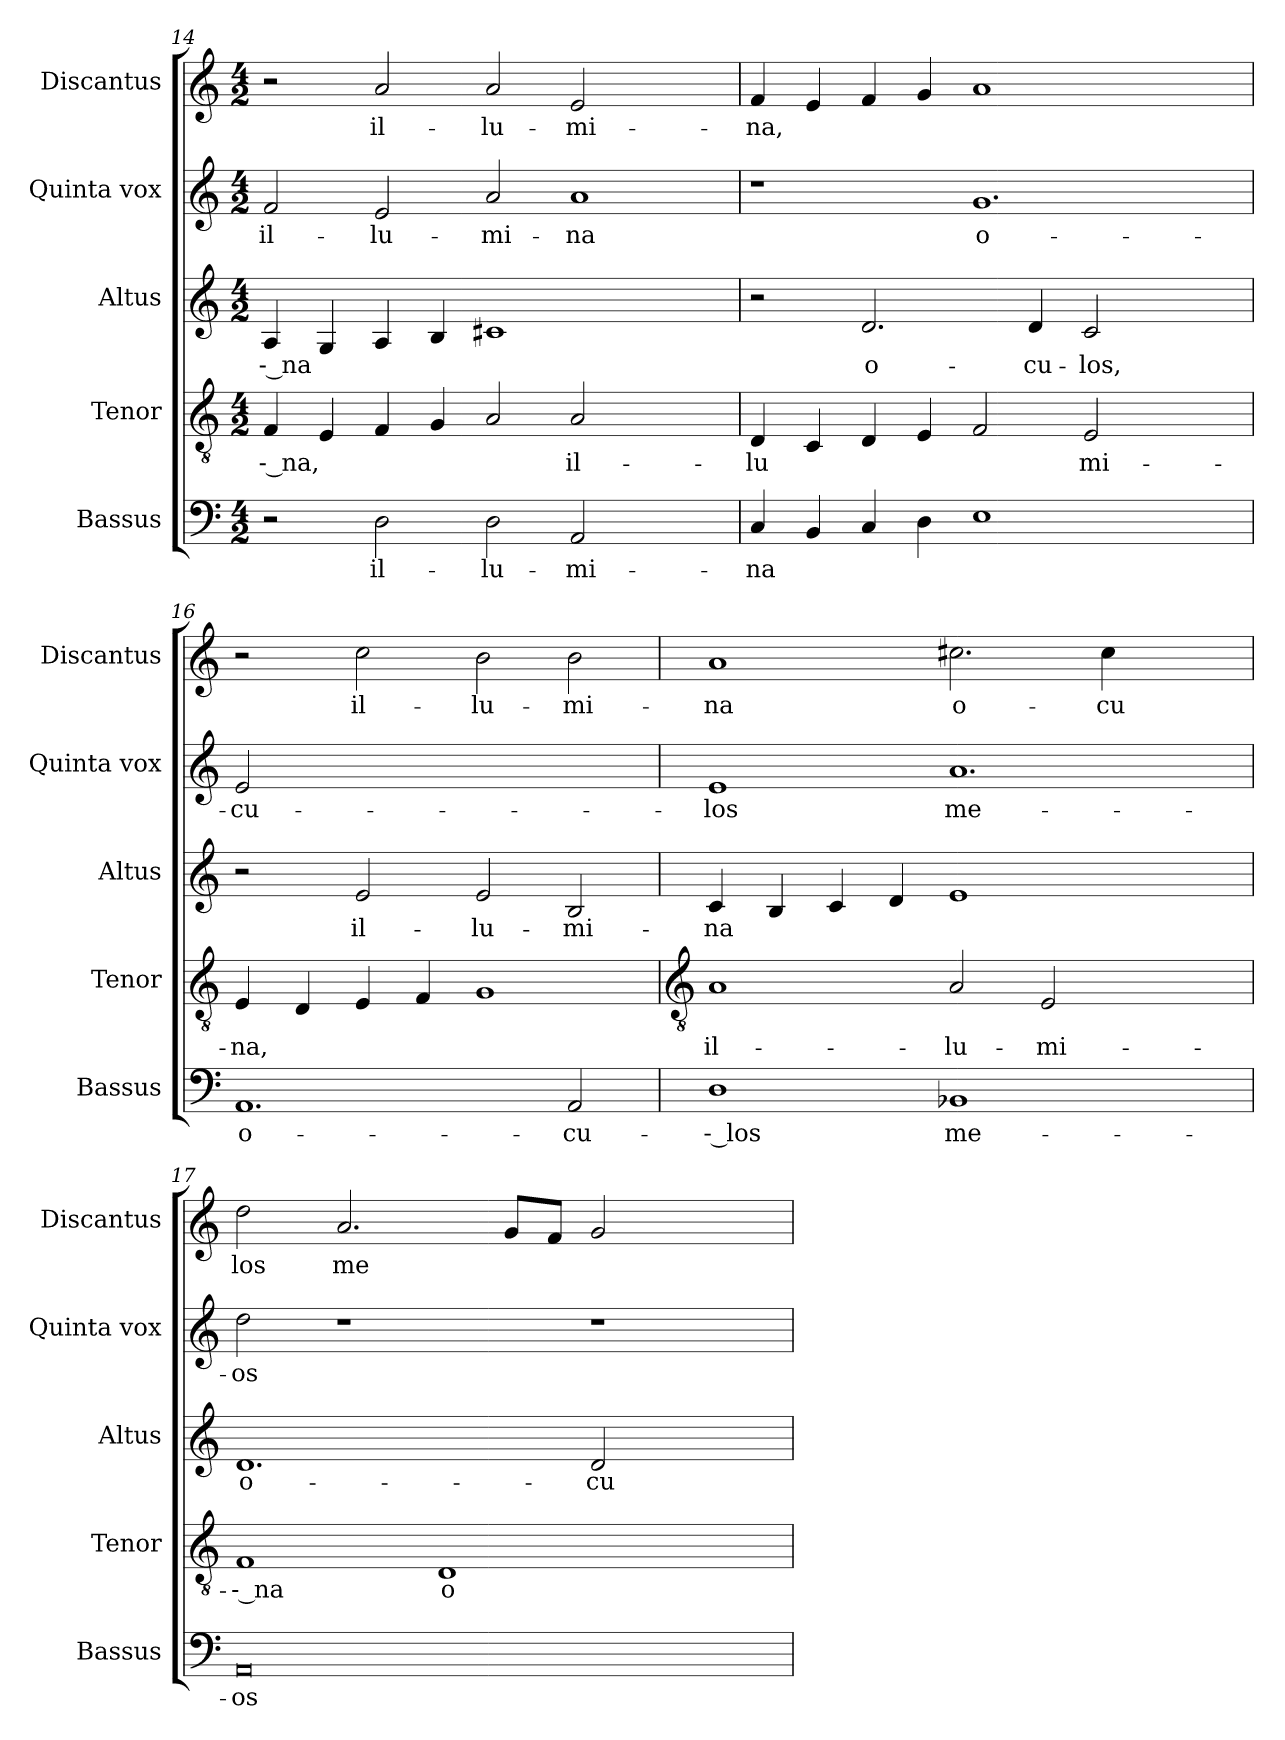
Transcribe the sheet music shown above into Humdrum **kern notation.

**kern	**text	**kern	**text	**kern	**text	**kern	**text	**kern	**text
*part5	*part5	*part4	*part4	*part3	*part3	*part2	*part2	*part1	*part1
*staff5	*staff5	*staff4	*staff4	*staff3	*staff3	*staff2	*staff2	*staff1	*staff1
*I"Bassus	*	*I"Tenor	*	*I"Altus	*	*I"Quinta vox	*	*I"Discantus	*
*I'Bassus	*	*I'Tenor	*	*I'Altus	*	*I'Quinta vox	*	*I'Discantus	*
*clefF4	*	*clefGv2	*	*clefG2	*	*clefG2	*	*clefG2	*
*k[]	*	*k[]	*	*k[]	*	*k[]	*	*k[]	*
*C:	*	*C:	*	*C:	*	*C:	*	*C:	*
*M4/2	*	*M4/2	*	*M4/2	*	*M4/2	*	*M4/2	*
=14	=14	=14	=14	=14	=14	=14	=14	=14	=14
!	!	!	!LO:LY:b	!	!LO:LY:b	!	!LO:LY:b	!	!
*	*	*^	*	*	*	*	*	*	*
2r	.	4F	2ryy	-- na,	4A	-- na	2f	il-	2r	.
.	.	4E	.	.	4G	.	.	.	.	.
!	!LO:LY:b	!	!	!	!	!	!	!LO:LY:b	!	!LO:LY:b
2D	il-	4F	0ryy	.	4A	.	2e	-lu-	2a	il-
.	.	4G	.	.	4B	.	.	.	.	.
!	!LO:LY:b	!	!	!	!	!	!	!LO:LY:b	!	!LO:LY:b
2D	-lu-	2A	.	.	1c#X	.	2a	-mi-	2a	-lu-
!	!LO:LY:b	!	!	!LO:LY:b	!	!	!	!LO:LY:b	!	!LO:LY:b
2AA	-mi-	2A	.	il-	.	.	1a	-na	2e	-mi-
2ryy	.	2ryy	.	.	2ryy	.	.	.	2ryy	.
=15	=15	=15	=15	=15	=15	=15	=15	=15	=15	=15
!	!LO:LY:b	!	!	!LO:LY:b	!	!	!	!	!	!LO:LY:b
4C	-na	4D	2ryy	-lu	2r	.	1r	.	4f	-na,
4BB	.	4C	.	.	.	.	.	.	4e	.
!	!	!	!	!	!	!LO:LY:b	!	!	!	!
4C	.	4D	0ryy	.	2.d	o-	.	.	4f	.
4D	.	4E	.	.	.	.	.	.	4g	.
!	!	!	!	!	!	!	!	!LO:LY:b	!	!
1E	.	2F	.	.	.	.	1.g	o-	1a	.
!	!	!	!	!	!	!LO:LY:b	!	!	!	!
.	.	.	.	.	4d	-cu-	.	.	.	.
!	!	!	!	!LO:LY:b	!	!LO:LY:b	!	!	!	!
.	.	2E	.	mi-	2c	-los,	.	.	.	.
2ryy	.	2ryy	.	.	2ryy	.	.	.	2ryy	.
!!LO:LB:g=z
=16	=16	=16	=16	=16	=16	=16	=16	=16	=16	=16
!	!LO:LY:b	!	!	!LO:LY:b	!	!	!	!LO:LY:b	!	!
1.AA	o-	4E	0ryy	-na,	2r	.	2e	-cu-	2r	.
.	.	4D	.	.	.	.	.	.	.	.
!	!	!	!	!	!	!LO:LY:b	!	!	!	!LO:LY:b
.	.	4E	.	.	2e	il-	1.ryy	.	2cc	il-
.	.	4F	.	.	.	.	.	.	.	.
!	!	!	!	!	!	!LO:LY:b	!	!	!	!LO:LY:b
.	.	1G	.	.	2e	-lu-	.	.	2b	-lu-
!	!LO:LY:b	!	!	!	!	!LO:LY:b	!	!	!	!LO:LY:b
2AA	-cu-	.	.	.	2B	-mi-	.	.	2b	-mi-
*	*	*v	*v	*	*	*	*	*	*	*
!!LO:LB:g=z
=17	=17	=17	=17	=17	=17	=17	=17	=17	=17
*	*	*clefGv2	*	*	*	*	*	*	*
!	!LO:LY:b	!	!LO:LY:b	!	!LO:LY:b	!	!LO:LY:b	!	!LO:LY:b
1D	-- los	1A	il-	4c	-na	1e	-los	1a	-na
.	.	.	.	4B	.	.	.	.	.
.	.	.	.	4c	.	.	.	.	.
.	.	.	.	4d	.	.	.	.	.
!	!LO:LY:b	!	!LO:LY:b	!	!	!	!LO:LY:b	!	!LO:LY:b
1BB-X	me-	2A	-lu-	1e	.	1.a	me-	2.cc#X	o-
!	!	!	!LO:LY:b	!	!	!	!	!	!
.	.	2E	-mi-	.	.	.	.	.	.
!	!	!	!	!	!	!	!	!	!LO:LY:b
.	.	.	.	.	.	.	.	4cc#	-cu
2ryy	.	2ryy	.	2ryy	.	.	.	2ryy	.
=17A	=17A	=17A	=17A	=17A	=17A	=17A	=17A	=17A	=17A
!	!LO:LY:b	!	!LO:LY:b	!	!LO:LY:b	!	!LO:LY:b	!	!LO:LY:b
0AA	-os	1F	-- na	1.d	o-	2dd	-os	2dd	- los
!	!	!	!	!	!	!	!	!	!LO:LY:b
.	.	.	.	.	.	1r	.	2.a	me
!	!	!	!LO:LY:b	!	!	!	!	!	!
.	.	1D	o-	.	.	.	.	.	.
.	.	.	.	.	.	.	.	8gL	.
.	.	.	.	.	.	.	.	8fJ	.
!	!	!	!	!	!LO:LY:b	!	!	!	!
.	.	.	.	2d	-cu-	1r	.	2g	.
2ryy	.	2ryy	.	2ryy	.	.	.	2ryy	.
=	=	=	=	=	=	=	=	=	=
*-	*-	*-	*-	*-	*-	*-	*-	*-	*-
